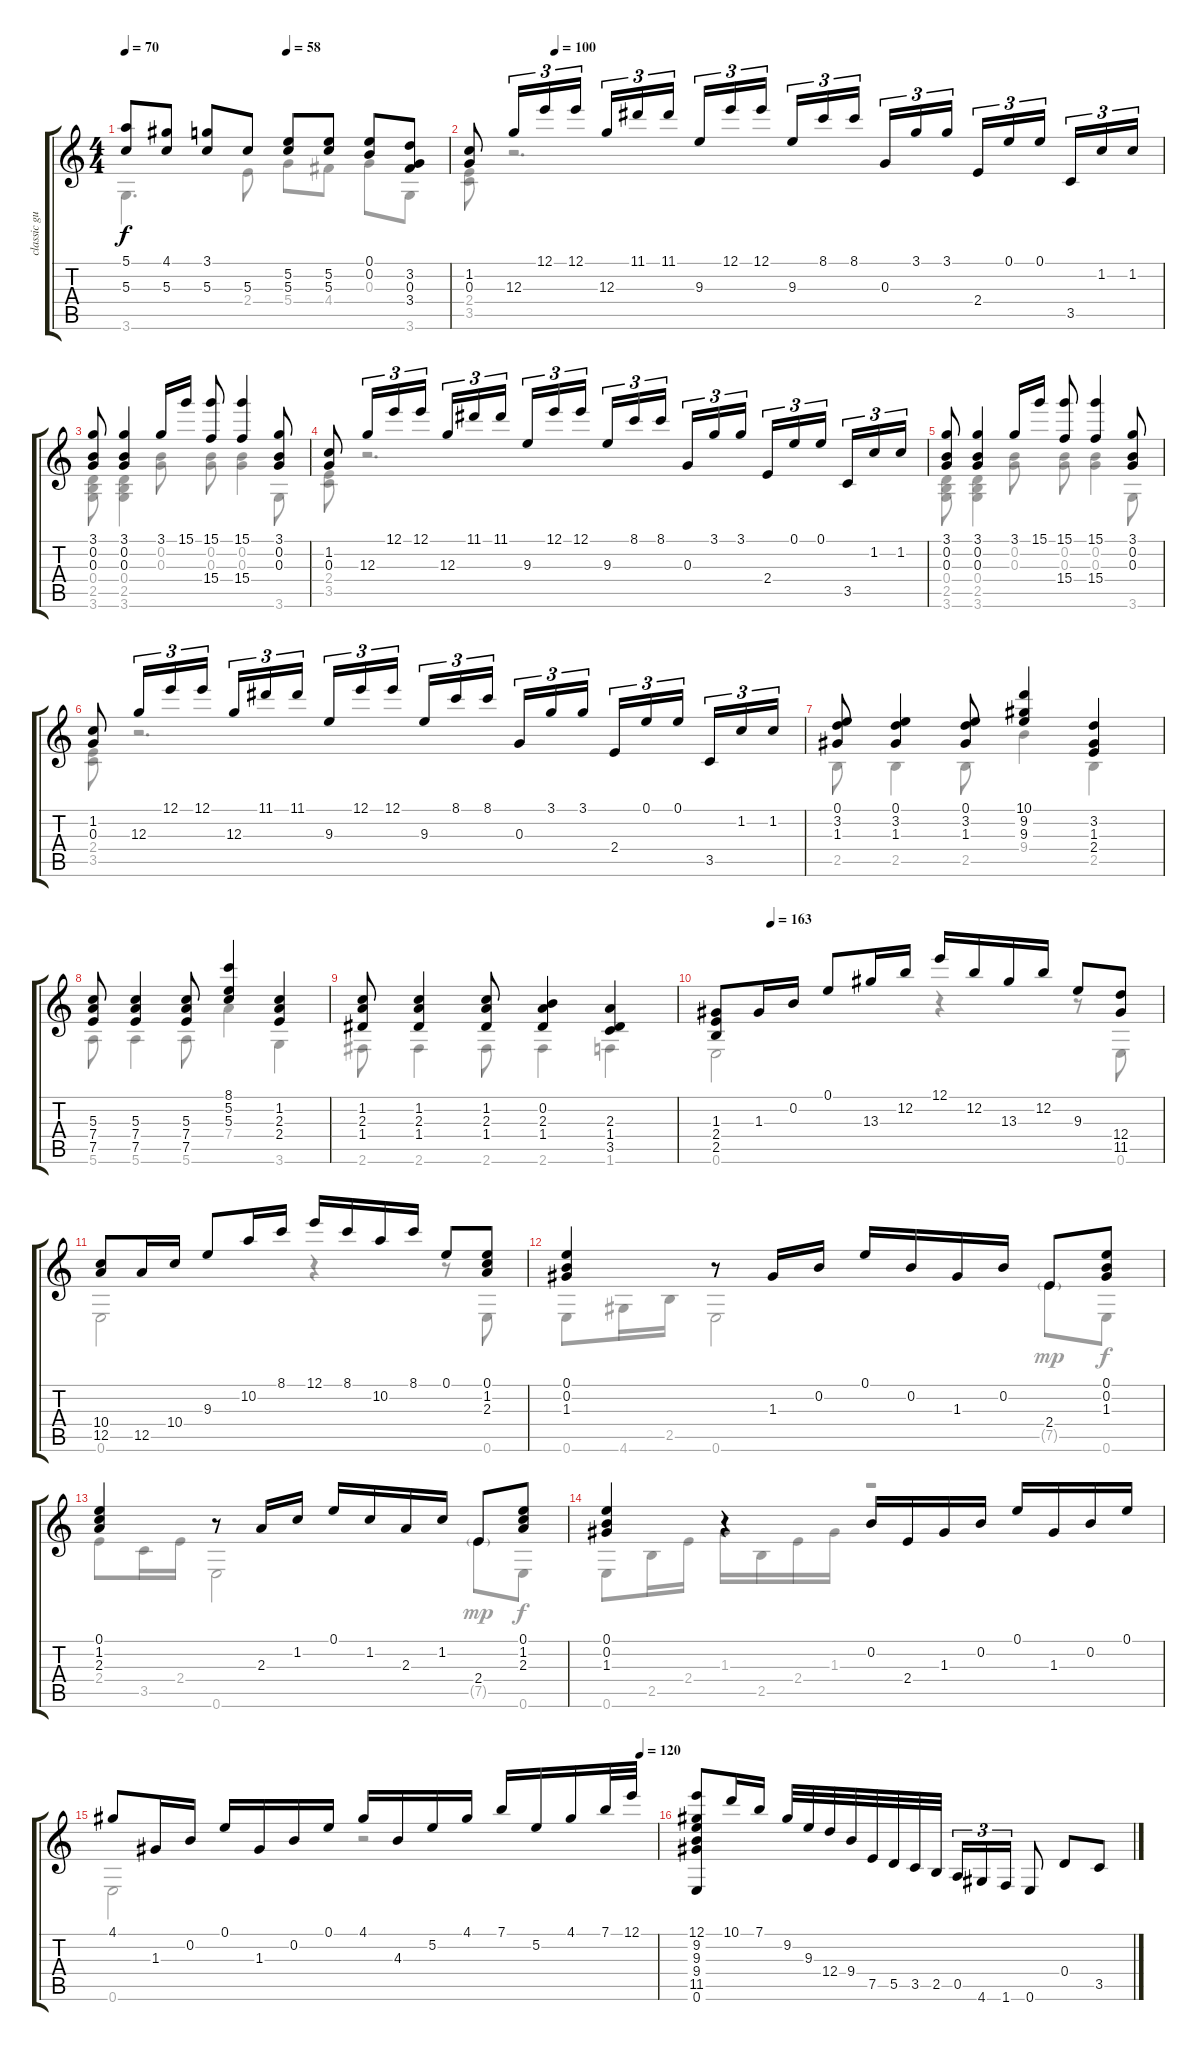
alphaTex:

\track ("classic guitar" "classic gu") {instrument acousticguitarnylon}
\staff {score tabs}
\tuning (E4 B3 G3 D3 A2 E2) {hide}
\voice
\ts (4 4)
\tempo 70
\tempo (58 0.5)
\clef g2
\ks c
(5.1 5.3).8{dy f} (4.1 5.3).8 (3.1 5.3).8 5.3.8 (5.2 5.3).8 (5.2 5.3).8 (0.1 0.2).8 (3.2 0.3 3.4).8 |
\tempo (100 0.125)
(1.2 0.3).8 12.3.16{tu (3 2)} 12.1.16{tu (3 2)} 12.1.16{tu (3 2)} 12.3.16{tu (3 2)} 11.1.16{tu (3 2)} 11.1.16{tu (3 2) beam splitsecondary} 9.3.16{tu (3 2)} 12.1.16{tu (3 2)} 12.1.16{tu (3 2)} 9.3.16{tu (3 2)} 8.1.16{tu (3 2)} 8.1.16{tu (3 2) beam splitsecondary} 0.3.16{tu (3 2)} 3.1.16{tu (3 2)} 3.1.16{tu (3 2)} 2.4.16{tu (3 2)} 0.1.16{tu (3 2)} 0.1.16{tu (3 2) beam splitsecondary} 3.5.16{tu (3 2)} 1.2.16{tu (3 2)} 1.2.16{tu (3 2)} |
(3.1 0.2 0.3).8 (3.1 0.2 0.3).4 3.1.16 15.1.16 (15.1 15.4).8 (15.1 15.4).4 (3.1 0.2 0.3).8 |
(1.2 0.3).8 12.3.16{tu (3 2)} 12.1.16{tu (3 2)} 12.1.16{tu (3 2)} 12.3.16{tu (3 2)} 11.1.16{tu (3 2)} 11.1.16{tu (3 2) beam splitsecondary} 9.3.16{tu (3 2)} 12.1.16{tu (3 2)} 12.1.16{tu (3 2)} 9.3.16{tu (3 2)} 8.1.16{tu (3 2)} 8.1.16{tu (3 2) beam splitsecondary} 0.3.16{tu (3 2)} 3.1.16{tu (3 2)} 3.1.16{tu (3 2)} 2.4.16{tu (3 2)} 0.1.16{tu (3 2)} 0.1.16{tu (3 2) beam splitsecondary} 3.5.16{tu (3 2)} 1.2.16{tu (3 2)} 1.2.16{tu (3 2)} |
(3.1 0.2 0.3).8 (3.1 0.2 0.3).4 3.1.16 15.1.16 (15.1 15.4).8 (15.1 15.4).4 (3.1 0.2 0.3).8 |
(1.2 0.3).8 12.3.16{tu (3 2)} 12.1.16{tu (3 2)} 12.1.16{tu (3 2)} 12.3.16{tu (3 2)} 11.1.16{tu (3 2)} 11.1.16{tu (3 2) beam splitsecondary} 9.3.16{tu (3 2)} 12.1.16{tu (3 2)} 12.1.16{tu (3 2)} 9.3.16{tu (3 2)} 8.1.16{tu (3 2)} 8.1.16{tu (3 2) beam splitsecondary} 0.3.16{tu (3 2)} 3.1.16{tu (3 2)} 3.1.16{tu (3 2)} 2.4.16{tu (3 2)} 0.1.16{tu (3 2)} 0.1.16{tu (3 2) beam splitsecondary} 3.5.16{tu (3 2)} 1.2.16{tu (3 2)} 1.2.16{tu (3 2)} |
(0.1 3.2 1.3).8 (0.1 3.2 1.3).4 (0.1 3.2 1.3).8 (10.1 9.2 9.3).4 (3.2 1.3 2.4).4 |
(5.3 7.4 7.5).8 (5.3 7.4 7.5).4 (5.3 7.4 7.5).8 (8.1 5.2 5.3).4 (1.2 2.3 2.4).4 |
(1.2 2.3 1.4).8 (1.2 2.3 1.4).4 (1.2 2.3 1.4).8 (0.2 2.3 1.4).4 (2.3 1.4 3.5).4 |
\tempo (163 0.125)
(1.3 2.4 2.5).8 1.3.16 0.2.16 0.1.8 13.3.16 12.2.16 12.1.16 12.2.16 13.3.16 12.2.16 9.3.8 (12.4 11.5).8 |
(10.4 12.5).8 12.5.16 10.4.16 9.3.8 10.2.16 8.1.16 12.1.16 8.1.16 10.2.16 8.1.16 0.1.8 (0.1 1.2 2.3).8 |
(0.1 0.2 1.3).4 r.8 1.3.16 0.2.16 0.1.16 0.2.16 1.3.16 0.2.16 2.4.8 (0.1 0.2 1.3).8 |
(0.1 1.2 2.3).4 r.8 2.3.16 1.2.16 0.1.16 1.2.16 2.3.16 1.2.16 2.4.8 (0.1 1.2 2.3).8 |
(0.1 0.2 1.3).4 r.4 0.2.16 2.4.16 1.3.16 0.2.16 0.1.16 1.3.16 0.2.16 0.1.16 |
\tempo (120 0.96875)
4.1.8 1.3.16 0.2.16 0.1.16 1.3.16 0.2.16 0.1.16 4.1.16 4.3.16 5.2.16 4.1.16 7.1.16 5.2.16 4.1.16 7.1.32 12.1.32 |
(12.1 9.2 9.3 9.4 11.5 0.6).8 10.1.16 7.1.16 9.2.32 9.3.32 12.4.32 9.4.32 7.5.32 5.5.32 3.5.32 2.5.32 0.5.16{tu (3 2)} 4.6.16{tu (3 2)} 1.6.16{tu (3 2)} 0.6.8 0.4.8 3.5.8
\voice
\clef g2
\ottava regular
\simile none
\ks c
3.6.4{d dy f} 2.4.8 5.4.8 4.4.8 0.3.8 3.6.8 |
(2.4 3.5).8 r.2{d} |
(0.4 2.5 3.6).8 (0.4 2.5 3.6).4 (0.2 0.3).8 (0.2 0.3).8 (0.2 0.3).4 3.6.8 |
(2.4 3.5).8 r.2{d} |
(0.4 2.5 3.6).8 (0.4 2.5 3.6).4 (0.2 0.3).8 (0.2 0.3).8 (0.2 0.3).4 3.6.8 |
(2.4 3.5).8 r.2{d} |
2.5.8 2.5.4 2.5.8 9.4.4 2.5.4 |
5.6.8 5.6.4 5.6.8 7.4.4 3.6.4 |
2.6.8 2.6.4 2.6.8 2.6.4 1.6.4 |
0.6.2 r.4 r.8 0.6.8 |
0.6.2 r.4 r.8 0.6.8 |
0.6.8 4.6.16 2.5.16 0.6.2 7.5{g}.8{dy mp} 0.6.8{dy f} |
2.4.8 3.5.16 2.4.16 0.6.2 7.5{g}.8{dy mp} 0.6.8{dy f} |
0.6.8 2.5.16 2.4.16 1.3.16 2.5.16 2.4.16 1.3.16 r.2 |
0.6.2 r.2 |
